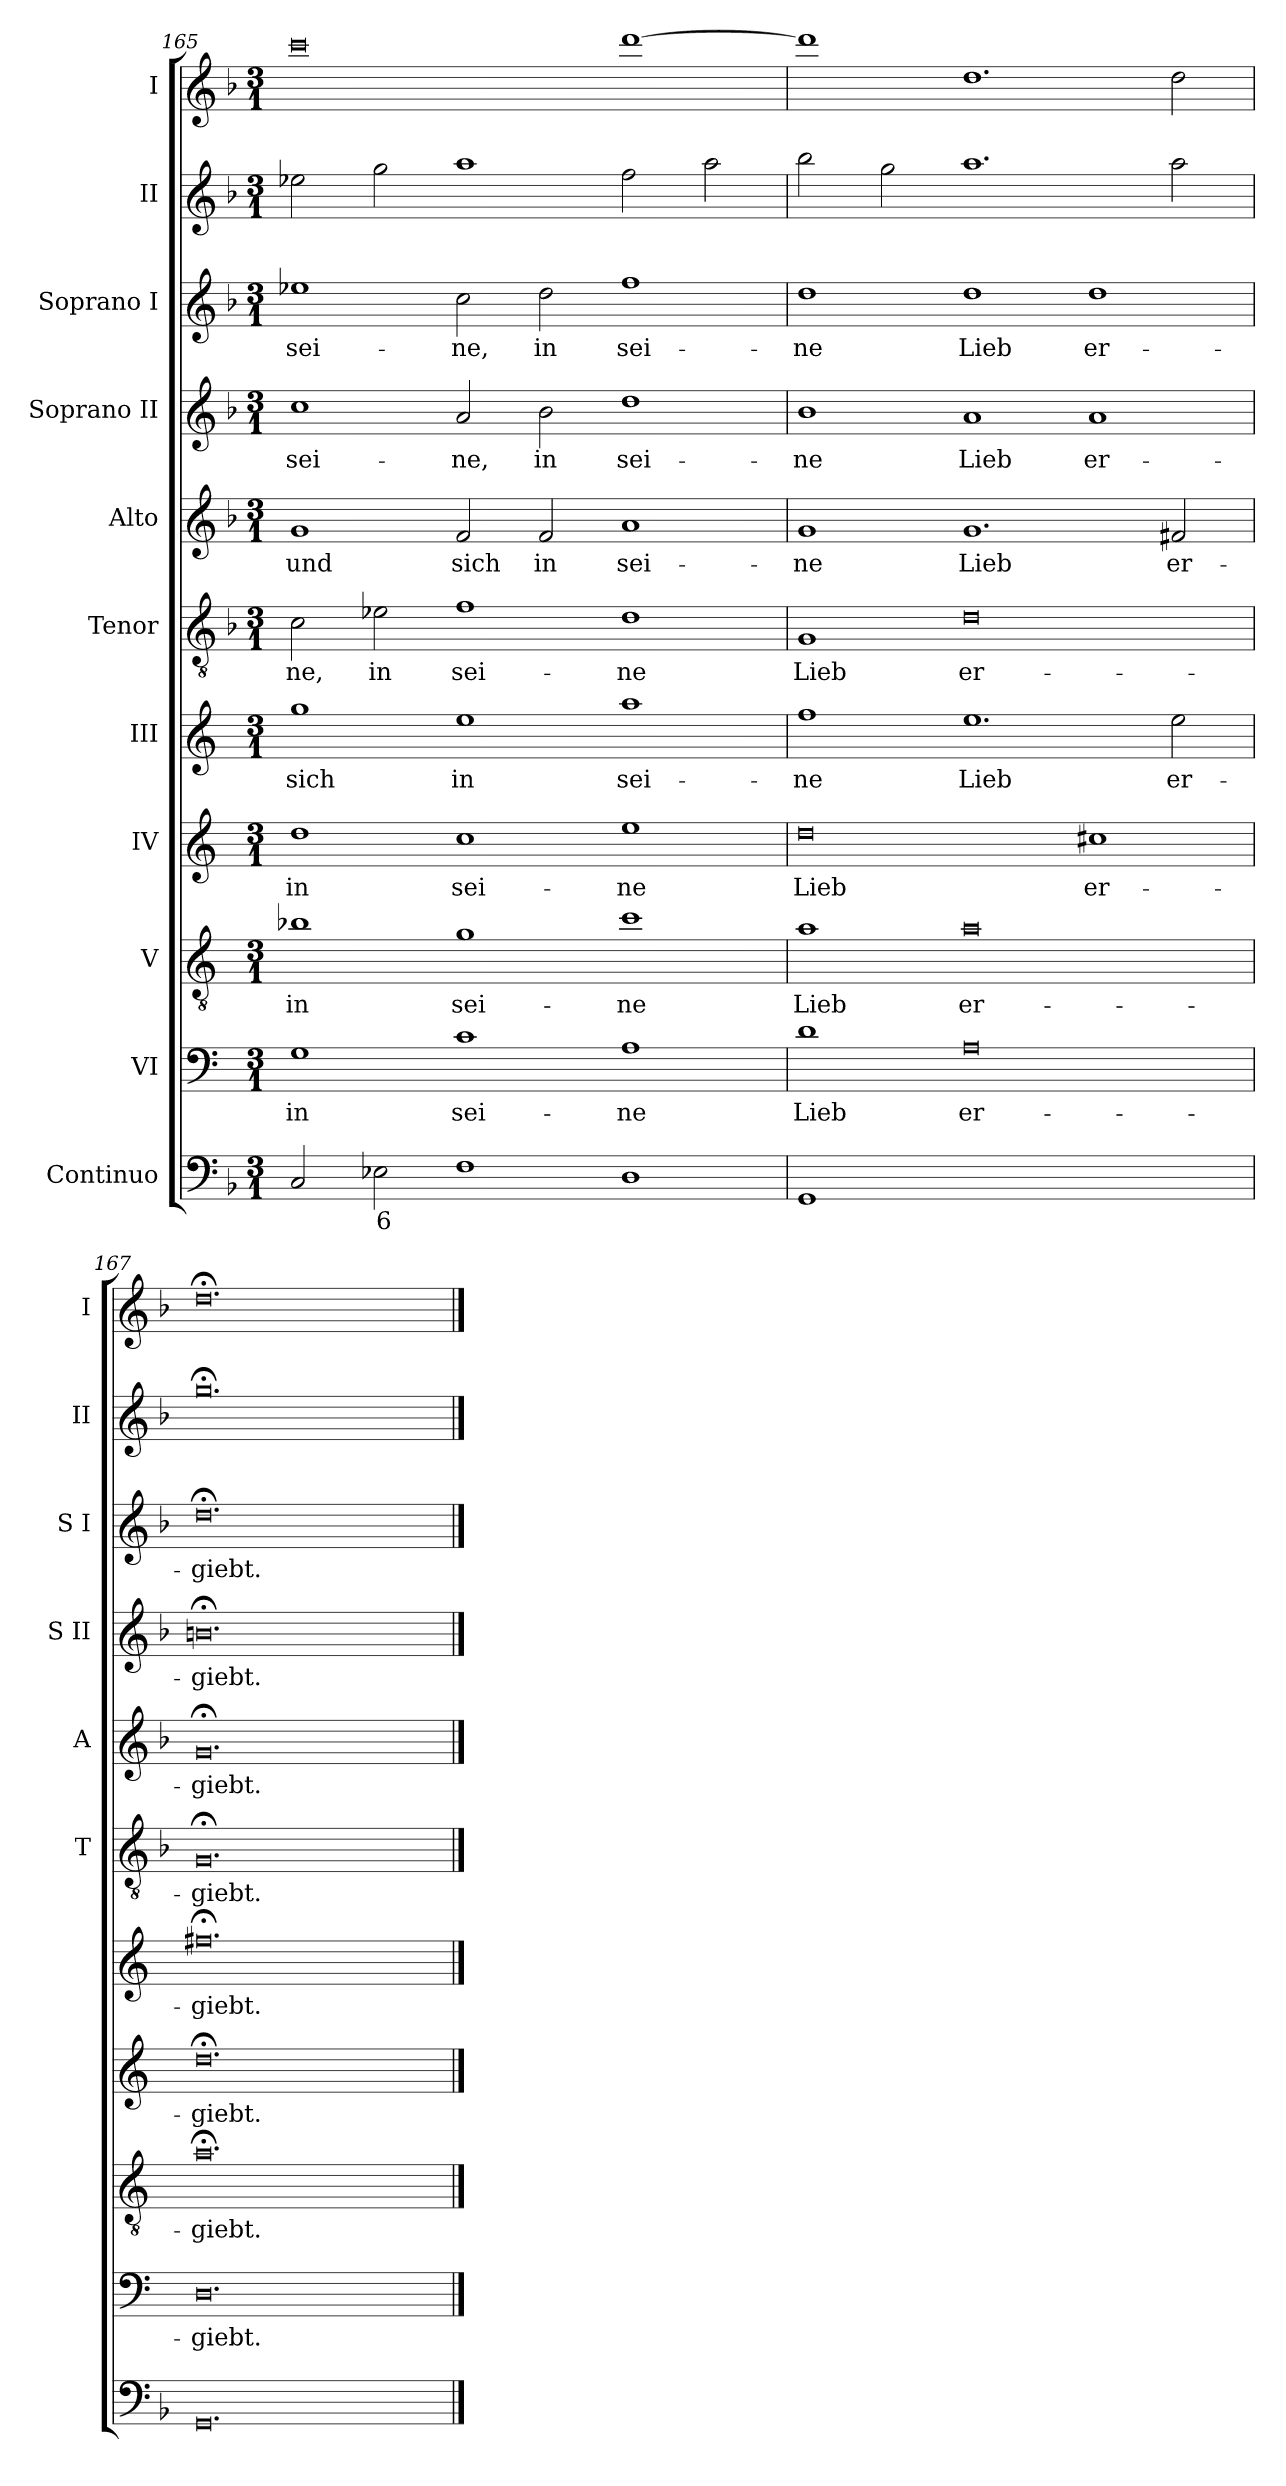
**kern	**text	**kern	**text	**kern	**text	**kern	**text	**kern	**text	**kern	**text	**kern	**text	**kern	**text	**kern	**text	**kern	**kern
*part11	*part11	*part10	*part10	*part9	*part9	*part8	*part8	*part7	*part7	*part6	*part6	*part5	*part5	*part4	*part4	*part3	*part3	*part2	*part1
*staff11	*staff11	*staff10	*staff10	*staff9	*staff9	*staff8	*staff8	*staff7	*staff7	*staff6	*staff6	*staff5	*staff5	*staff4	*staff4	*staff3	*staff3	*staff2	*staff1
*I"Continuo	*	*I"VI	*	*I"V	*	*I"IV	*	*I"III	*	*I"Tenor	*	*I"Alto	*	*I"Soprano II	*	*I"Soprano I	*	*I"II	*I"I
*	*	*	*	*	*	*	*	*	*	*I'T	*	*I'A	*	*I'S II	*	*I'S I	*	*I'II	*I'I
*clefF4	*	*clefF4	*	*clefGv2	*	*clefG2	*	*clefG2	*	*clefGv2	*	*clefG2	*	*clefG2	*	*clefG2	*	*clefG2	*clefG2
*	*	*ITrd4c7	*	*ITrd4c7	*	*ITrd4c7	*	*ITrd4c7	*	*	*	*	*	*	*	*	*	*	*
*k[b-]	*	*k[b-]	*	*k[b-]	*	*k[b-]	*	*k[b-]	*	*k[b-]	*	*k[b-]	*	*k[b-]	*	*k[b-]	*	*k[b-]	*k[b-]
*F:	*	*F:	*	*F:	*	*F:	*	*F:	*	*F:	*	*F:	*	*F:	*	*F:	*	*F:	*F:
*M3/1	*	*M3/1	*	*M3/1	*	*M3/1	*	*M3/1	*	*M3/1	*	*M3/1	*	*M3/1	*	*M3/1	*	*M3/1	*M3/1
=165	=165	=165	=165	=165	=165	=165	=165	=165	=165	=165	=165	=165	=165	=165	=165	=165	=165	=165	=165
!	!	!	!LO:LY:b	!	!LO:LY:b	!	!LO:LY:b	!	!LO:LY:b	!	!LO:LY:b	!	!LO:LY:b	!	!LO:LY:b	!	!LO:LY:b	!	!
2C	.	1C	in	1e-X	in	1g	in	1cc	sich	2c	-ne,	1g	und	1cc	sei-	1ee-X	sei-	2ee-X	0ccc
!	!LO:LY:b	!	!	!	!	!	!	!	!	!	!LO:LY:b	!	!	!	!	!	!	!	!
2E-X	6	.	.	.	.	.	.	.	.	2e-X	in	.	.	.	.	.	.	2gg	.
!	!	!	!LO:LY:b	!	!LO:LY:b	!	!LO:LY:b	!	!LO:LY:b	!	!LO:LY:b	!	!LO:LY:b	!	!LO:LY:b	!	!LO:LY:b	!	!
1F	.	1F	sei-	1c	sei-	1f	sei-	1a	in	1f	sei-	2f	sich	2a	-ne,	2cc	-ne,	1aa	.
!	!	!	!	!	!	!	!	!	!	!	!	!	!LO:LY:b	!	!LO:LY:b	!	!LO:LY:b	!	!
.	.	.	.	.	.	.	.	.	.	.	.	2f	in	2b-	in	2dd	in	.	.
!	!	!	!LO:LY:b	!	!LO:LY:b	!	!LO:LY:b	!	!LO:LY:b	!	!LO:LY:b	!	!LO:LY:b	!	!LO:LY:b	!	!LO:LY:b	!	!
1D	.	1D	-ne	1f	-ne	1a	-ne	1dd	sei-	1d	-ne	1a	sei-	1dd	sei-	1ff	sei-	2ff	[1ddd
.	.	.	.	.	.	.	.	.	.	.	.	.	.	.	.	.	.	2aa	.
=166	=166	=166	=166	=166	=166	=166	=166	=166	=166	=166	=166	=166	=166	=166	=166	=166	=166	=166	=166
!	!	!	!LO:LY:b	!	!LO:LY:b	!	!LO:LY:b	!	!LO:LY:b	!	!LO:LY:b	!	!LO:LY:b	!	!LO:LY:b	!	!LO:LY:b	!	!
1GG	.	1G	Lieb	1d	Lieb	0g	Lieb	1b-	-ne	1G	Lieb	1g	-ne	1b-	-ne	1dd	-ne	2bb-	1ddd]
.	.	.	.	.	.	.	.	.	.	.	.	.	.	.	.	.	.	2gg	.
!	!LO:LY:b	!	!LO:LY:b	!	!LO:LY:b	!	!	!	!LO:LY:b	!	!LO:LY:b	!	!LO:LY:b	!	!LO:LY:b	!	!LO:LY:b	!	!
[1Dyy	4	0D	er-	0d	er-	.	.	1.a	Lieb	0d	er-	1.g	Lieb	1a	Lieb	1dd	Lieb	1.aa	1.dd
!	!	!	!	!	!	!	!LO:LY:b	!	!	!	!	!	!	!	!LO:LY:b	!	!LO:LY:b	!	!
1Dyy]	.	.	.	.	.	1f#X	er-	.	.	.	.	.	.	1a	er-	1dd	er-	.	.
!	!	!	!	!	!	!	!	!	!LO:LY:b	!	!	!	!LO:LY:b	!	!	!	!	!	!
.	.	.	.	.	.	.	.	2a	er-	.	.	2f#X	er-	.	.	.	.	2aa	2dd
=167	=167	=167	=167	=167	=167	=167	=167	=167	=167	=167	=167	=167	=167	=167	=167	=167	=167	=167	=167
!	!	!	!LO:LY:b	!	!LO:LY:b	!	!LO:LY:b	!	!LO:LY:b	!	!LO:LY:b	!	!LO:LY:b	!	!LO:LY:b	!	!LO:LY:b	!	!
0.GG	.	0.GG	-giebt.	0.d;<	-giebt.	0.g;<	-giebt.	0.bn;<	-giebt.	0.G;<	-giebt.	0.g;<	-giebt.	0.bn;<	-giebt.	0.dd;<	-giebt.	0.gg;<	0.dd;<
==	==	==	==	==	==	==	==	==	==	==	==	==	==	==	==	==	==	==	==
*-	*-	*-	*-	*-	*-	*-	*-	*-	*-	*-	*-	*-	*-	*-	*-	*-	*-	*-	*-
